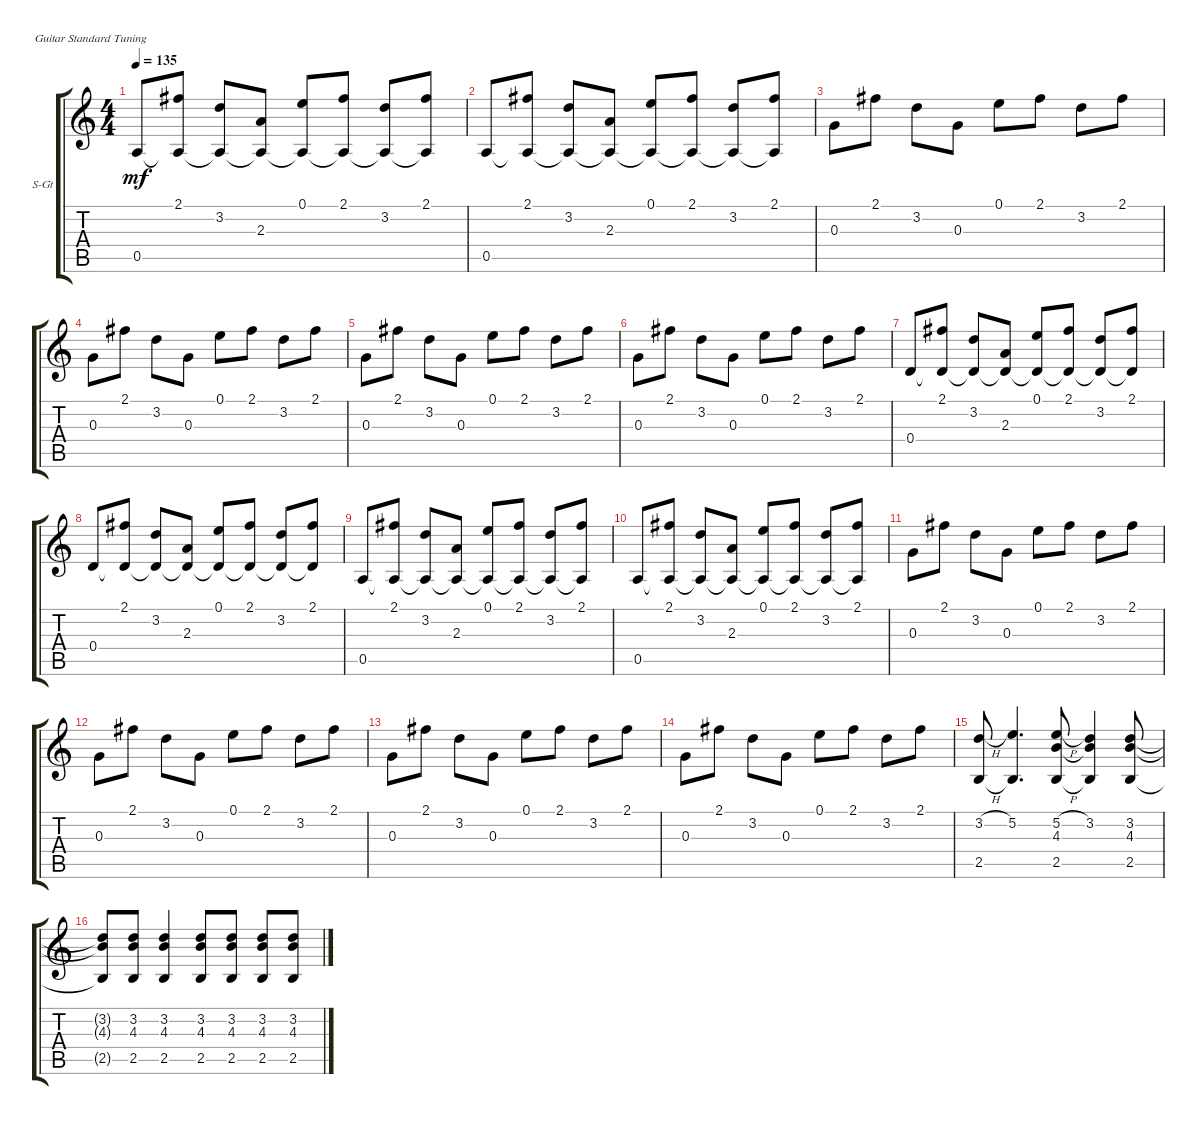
\defaultSystemsLayout 4
\bracketExtendMode groupsimilarinstruments
\firstSystemTrackNameOrientation horizontal
\otherSystemsTrackNameOrientation horizontal
\track ("Steel Guitar" "S-Gt") {instrument acousticguitarsteel}
\staff {score tabs}
\tuning (E4 B3 G3 D3 A2 E2)
\ts (4 4)
\tempo 135
\clef g2
\ks c
0.5.8{dy mf} (2.1 0.5{t}).8 (3.2 0.5{t}).8 (2.3 0.5{t}).8 (0.1 0.5{t}).8 (2.1 0.5{t}).8 (3.2 0.5{t}).8 (2.1 0.5{t}).8 |
0.5.8 (2.1 0.5{t}).8 (3.2 0.5{t}).8 (2.3 0.5{t}).8 (0.1 0.5{t}).8 (2.1 0.5{t}).8 (3.2 0.5{t}).8 (2.1 0.5{t}).8 |
0.3.8 2.1.8 3.2.8 0.3.8 0.1.8 2.1.8 3.2.8 2.1.8 |
0.3.8 2.1.8 3.2.8 0.3.8 0.1.8 2.1.8 3.2.8 2.1.8 |
0.3.8 2.1.8 3.2.8 0.3.8 0.1.8 2.1.8 3.2.8 2.1.8 |
0.3.8 2.1.8 3.2.8 0.3.8 0.1.8 2.1.8 3.2.8 2.1.8 |
0.4.8 (2.1 0.4{t}).8 (3.2 0.4{t}).8 (2.3 0.4{t}).8 (0.1 0.4{t}).8 (2.1 0.4{t}).8 (3.2 0.4{t}).8 (2.1 0.4{t}).8 |
0.4.8 (2.1 0.4{t}).8 (3.2 0.4{t}).8 (2.3 0.4{t}).8 (0.1 0.4{t}).8 (2.1 0.4{t}).8 (3.2 0.4{t}).8 (2.1 0.4{t}).8 |
0.5.8 (2.1 0.5{t}).8 (3.2 0.5{t}).8 (2.3 0.5{t}).8 (0.1 0.5{t}).8 (2.1 0.5{t}).8 (3.2 0.5{t}).8 (2.1 0.5{t}).8 |
0.5.8 (2.1 0.5{t}).8 (3.2 0.5{t}).8 (2.3 0.5{t}).8 (0.1 0.5{t}).8 (2.1 0.5{t}).8 (3.2 0.5{t}).8 (2.1 0.5{t}).8 |
0.3.8 2.1.8 3.2.8 0.3.8 0.1.8 2.1.8 3.2.8 2.1.8 |
0.3.8 2.1.8 3.2.8 0.3.8 0.1.8 2.1.8 3.2.8 2.1.8 |
0.3.8 2.1.8 3.2.8 0.3.8 0.1.8 2.1.8 3.2.8 2.1.8 |
0.3.8 2.1.8 3.2.8 0.3.8 0.1.8 2.1.8 3.2.8 2.1.8 |
(3.2{h} 2.5).8 (2.5{t} 5.2).4{d} (2.5 5.2{h} 4.3).8 (3.2 2.5{t} 4.3{t}).4 (3.2 4.3 2.5).8 |
(3.2{t} 4.3{t} 2.5{t}).8 (3.2 4.3 2.5).8 (3.2 4.3 2.5).4 (3.2 4.3 2.5).8 (3.2 4.3 2.5).8 (3.2 4.3 2.5).8 (3.2 4.3 2.5).8
